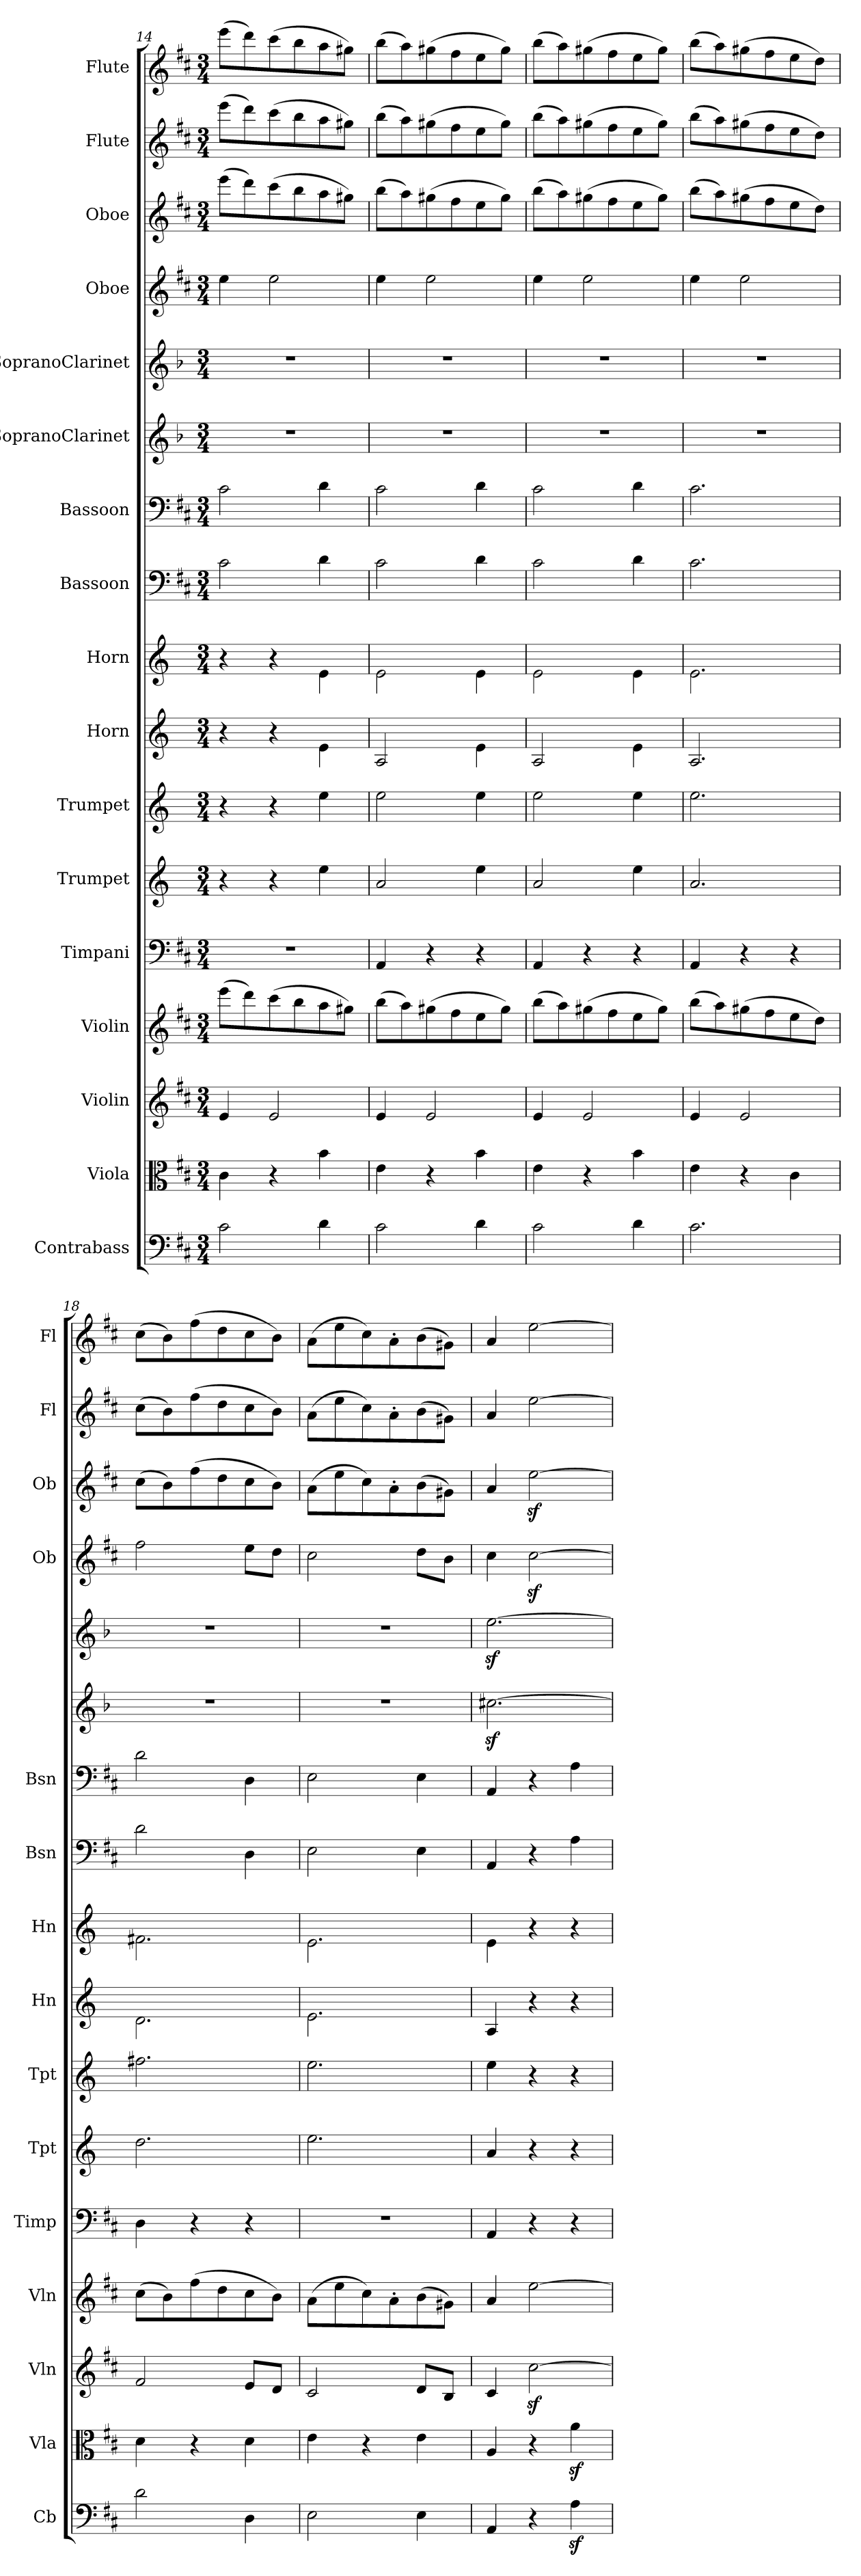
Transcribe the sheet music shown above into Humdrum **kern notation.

**kern	**kern	**kern	**kern	**kern	**kern	**kern	**kern	**kern	**kern	**kern	**kern	**kern	**kern	**kern	**kern	**kern
*part17	*part16	*part15	*part14	*part13	*part12	*part11	*part10	*part9	*part8	*part7	*part6	*part5	*part4	*part3	*part2	*part1
*staff17	*staff16	*staff15	*staff14	*staff13	*staff12	*staff11	*staff10	*staff9	*staff8	*staff7	*staff6	*staff5	*staff4	*staff3	*staff2	*staff1
*I"Contrabass	*I"Viola	*I"Violin	*I"Violin	*I"Timpani	*I"Trumpet	*I"Trumpet	*I"Horn	*I"Horn	*I"Bassoon	*I"Bassoon	*I"SopranoClarinet	*I"SopranoClarinet	*I"Oboe	*I"Oboe	*I"Flute	*I"Flute
*I'Cb	*I'Vla	*I'Vln	*I'Vln	*I'Timp	*I'Tpt	*I'Tpt	*I'Hn	*I'Hn	*I'Bsn	*I'Bsn	*	*	*I'Ob	*I'Ob	*I'Fl	*I'Fl
*clefF4	*clefC3	*clefG2	*clefG2	*clefF4	*clefG2	*clefG2	*clefG2	*clefG2	*clefF4	*clefF4	*clefG2	*clefG2	*clefG2	*clefG2	*clefG2	*clefG2
*k[f#c#]	*k[f#c#]	*k[f#c#]	*k[f#c#]	*k[f#c#]	*k[]	*k[]	*k[]	*k[]	*k[f#c#]	*k[f#c#]	*k[b-]	*k[b-]	*k[f#c#]	*k[f#c#]	*k[f#c#]	*k[f#c#]
*M3/4	*M3/4	*M3/4	*M3/4	*M3/4	*M3/4	*M3/4	*M3/4	*M3/4	*M3/4	*M3/4	*M3/4	*M3/4	*M3/4	*M3/4	*M3/4	*M3/4
=14	=14	=14	=14	=14	=14	=14	=14	=14	=14	=14	=14	=14	=14	=14	=14	=14
2c#\	4c#\	4e/	(8eee\L	2.r	4r	4r	4r	4r	2c#\	2c#\	2.r	2.r	4ee\	(8eee\L	(8eee\L	(8eee\L
.	.	.	8ddd\)	.	.	.	.	.	.	.	.	.	.	8ddd\)	8ddd\)	8ddd\)
.	4r	2e/	(8ccc#\	.	4r	4r	4r	4r	.	.	.	.	2ee\	(8ccc#\	(8ccc#\	(8ccc#\
.	.	.	8bb\	.	.	.	.	.	.	.	.	.	.	8bb\	8bb\	8bb\
4d\	4b\	.	8aa\	.	4ee\	4ee\	4e\	4e\	4d\	4d\	.	.	.	8aa\	8aa\	8aa\
.	.	.	8gg#X\J)	.	.	.	.	.	.	.	.	.	.	8gg#X\J)	8gg#X\J)	8gg#X\J)
=15	=15	=15	=15	=15	=15	=15	=15	=15	=15	=15	=15	=15	=15	=15	=15	=15
2c#\	4e\	4e/	(8bb\L	4AA/	2a/	2ee\	2A/	2e\	2c#\	2c#\	2.r	2.r	4ee\	(8bb\L	(8bb\L	(8bb\L
.	.	.	8aa\)	.	.	.	.	.	.	.	.	.	.	8aa\)	8aa\)	8aa\)
.	4r	2e/	(8gg#X\	4r	.	.	.	.	.	.	.	.	2ee\	(8gg#X\	(8gg#X\	(8gg#X\
.	.	.	8ff#\	.	.	.	.	.	.	.	.	.	.	8ff#\	8ff#\	8ff#\
4d\	4b\	.	8ee\	4r	4ee\	4ee\	4e\	4e\	4d\	4d\	.	.	.	8ee\	8ee\	8ee\
.	.	.	8gg#\J)	.	.	.	.	.	.	.	.	.	.	8gg#\J)	8gg#\J)	8gg#\J)
=16	=16	=16	=16	=16	=16	=16	=16	=16	=16	=16	=16	=16	=16	=16	=16	=16
2c#\	4e\	4e/	(8bb\L	4AA/	2a/	2ee\	2A/	2e\	2c#\	2c#\	2.r	2.r	4ee\	(8bb\L	(8bb\L	(8bb\L
.	.	.	8aa\)	.	.	.	.	.	.	.	.	.	.	8aa\)	8aa\)	8aa\)
.	4r	2e/	(8gg#X\	4r	.	.	.	.	.	.	.	.	2ee\	(8gg#X\	(8gg#X\	(8gg#X\
.	.	.	8ff#\	.	.	.	.	.	.	.	.	.	.	8ff#\	8ff#\	8ff#\
4d\	4b\	.	8ee\	4r	4ee\	4ee\	4e\	4e\	4d\	4d\	.	.	.	8ee\	8ee\	8ee\
.	.	.	8gg#\J)	.	.	.	.	.	.	.	.	.	.	8gg#\J)	8gg#\J)	8gg#\J)
=17	=17	=17	=17	=17	=17	=17	=17	=17	=17	=17	=17	=17	=17	=17	=17	=17
2.c#\	4e\	4e/	(8bb\L	4AA/	2.a/	2.ee\	2.A/	2.e\	2.c#\	2.c#\	2.r	2.r	4ee\	(8bb\L	(8bb\L	(8bb\L
.	.	.	8aa\)	.	.	.	.	.	.	.	.	.	.	8aa\)	8aa\)	8aa\)
.	4r	2e/	(8gg#X\	4r	.	.	.	.	.	.	.	.	2ee\	(8gg#X\	(8gg#X\	(8gg#X\
.	.	.	8ff#\	.	.	.	.	.	.	.	.	.	.	8ff#\	8ff#\	8ff#\
.	4c#\	.	8ee\	4r	.	.	.	.	.	.	.	.	.	8ee\	8ee\	8ee\
.	.	.	8dd\J)	.	.	.	.	.	.	.	.	.	.	8dd\J)	8dd\J)	8dd\J)
=18	=18	=18	=18	=18	=18	=18	=18	=18	=18	=18	=18	=18	=18	=18	=18	=18
2d\	4d\	2f#/	(8cc#\L	4D\	2.dd\	2.ff#X\	2.d\	2.f#X\	2d\	2d\	2.r	2.r	2ff#\	(8cc#\L	(8cc#\L	(8cc#\L
.	.	.	8b\)	.	.	.	.	.	.	.	.	.	.	8b\)	8b\)	8b\)
.	4r	.	(8ff#\	4r	.	.	.	.	.	.	.	.	.	(8ff#\	(8ff#\	(8ff#\
.	.	.	8dd\	.	.	.	.	.	.	.	.	.	.	8dd\	8dd\	8dd\
4D\	4d\	8e/L	8cc#\	4r	.	.	.	.	4D\	4D\	.	.	8ee\L	8cc#\	8cc#\	8cc#\
.	.	8d/J	8b\J)	.	.	.	.	.	.	.	.	.	8dd\J	8b\J)	8b\J)	8b\J)
=19	=19	=19	=19	=19	=19	=19	=19	=19	=19	=19	=19	=19	=19	=19	=19	=19
2E\	4e\	2c#/	(8a\L	2.r	2.ee\	2.ee\	2.e\	2.e\	2E\	2E\	2.r	2.r	2cc#\	(8a\L	(8a\L	(8a\L
.	.	.	8ee\	.	.	.	.	.	.	.	.	.	.	8ee\	8ee\	8ee\
.	4r	.	8cc#\)	.	.	.	.	.	.	.	.	.	.	8cc#\)	8cc#\)	8cc#\)
.	.	.	8a'\	.	.	.	.	.	.	.	.	.	.	8a'\	8a'\	8a'\
4E\	4e\	8d/L	(8b\	.	.	.	.	.	4E\	4E\	.	.	8dd\L	(8b\	(8b\	(8b\
.	.	8B/J	8g#X\J)	.	.	.	.	.	.	.	.	.	8b\J	8g#X\J)	8g#X\J)	8g#X\J)
=20	=20	=20	=20	=20	=20	=20	=20	=20	=20	=20	=20	=20	=20	=20	=20	=20
4AA/	4A/	4c#/	4a/	4AA/	4a/	4ee\	4A/	4e\	4AA/	4AA/	[2.cc#Xz\	[2.eez\	4cc#\	4a/	4a/	4a/
4r	4r	[2cc#z\	[2ee\	4r	4r	4r	4r	4r	4r	4r	.	.	[2cc#z\	[2eez\	[2ee\	[2ee\
4Az\	4az\	.	.	4r	4r	4r	4r	4r	4A\	4A\	.	.	.	.	.	.
=	=	=	=	=	=	=	=	=	=	=	=	=	=	=	=	=
*-	*-	*-	*-	*-	*-	*-	*-	*-	*-	*-	*-	*-	*-	*-	*-	*-
